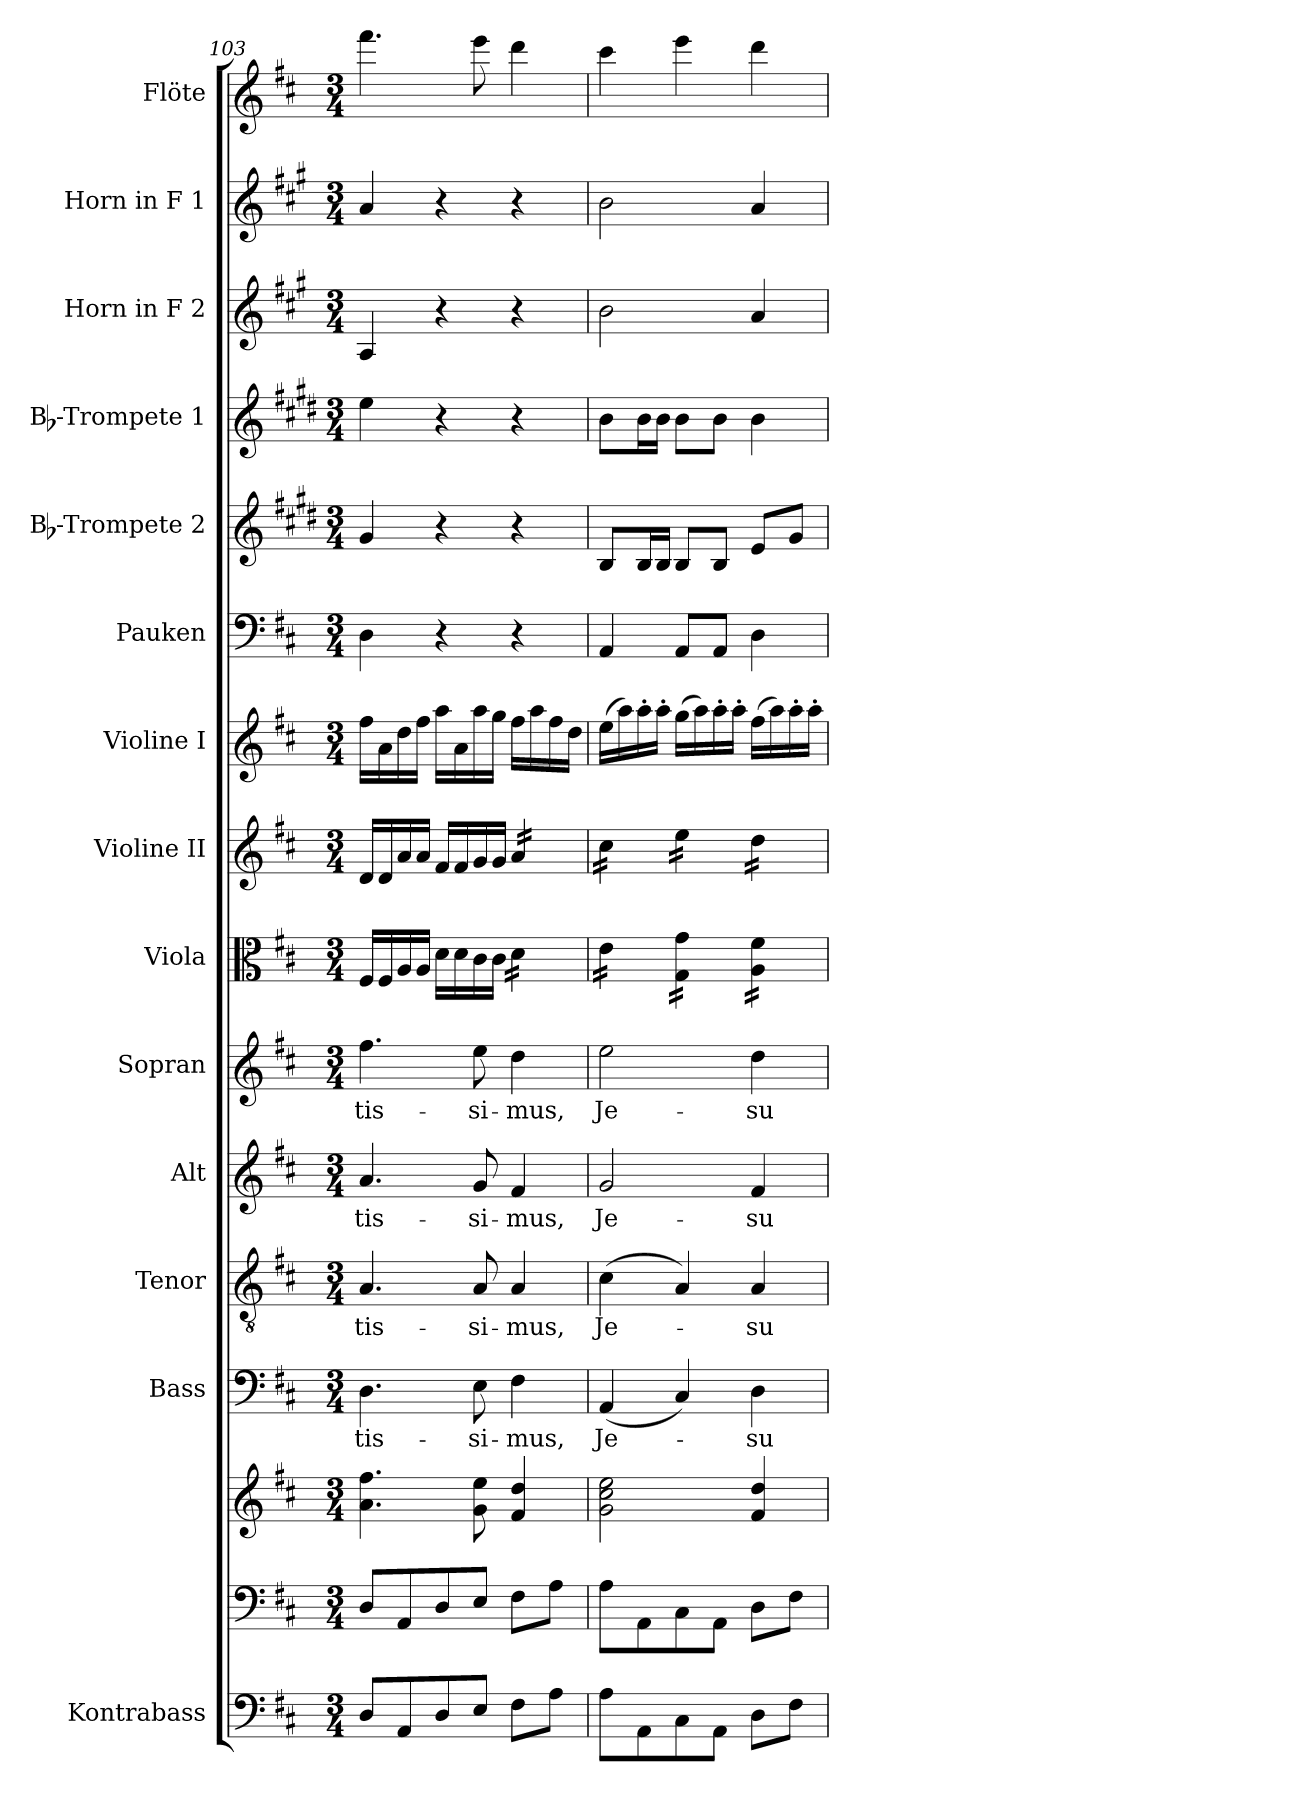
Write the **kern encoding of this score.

**kern	**kern	**kern	**kern	**text	**kern	**text	**kern	**text	**kern	**text	**kern	**kern	**kern	**kern	**kern	**kern	**kern	**kern	**kern
*part15	*part14	*part14	*part13	*part13	*part12	*part12	*part11	*part11	*part10	*part10	*part9	*part8	*part7	*part6	*part5	*part4	*part3	*part2	*part1
*staff16	*staff15	*staff14	*staff13	*staff13	*staff12	*staff12	*staff11	*staff11	*staff10	*staff10	*staff9	*staff8	*staff7	*staff6	*staff5	*staff4	*staff3	*staff2	*staff1
*I"Kontrabass	*	*	*I"Bass	*	*I"Tenor	*	*I"Alt	*	*I"Sopran	*	*I"Viola	*I"Violine II	*I"Violine I	*I"Pauken	*I"Bb-Trompete 2	*I"Bb-Trompete 1	*I"Horn in F 2	*I"Horn in F 1	*I"Flöte
*I'Kb.	*	*	*I'B.	*	*I'T.	*	*I'A.	*	*I'S.	*	*I'Vla.	*I'Vl. II	*I'Vl. I	*I'Pk.	*I'Bb Trp. 2	*I'Bb Trp. 1	*	*	*I'Fl.
*clefF4	*clefF4	*clefG2	*clefF4	*	*clefGv2	*	*clefG2	*	*clefG2	*	*clefC3	*clefG2	*clefG2	*clefF4	*clefG2	*clefG2	*clefG2	*clefG2	*clefG2
*ITrd7c12	*	*	*	*	*	*	*	*	*	*	*	*	*	*	*ITrd1c2	*ITrd1c2	*ITrd4c7	*ITrd4c7	*
*k[f#c#]	*k[f#c#]	*k[f#c#]	*k[f#c#]	*	*k[f#c#]	*	*k[f#c#]	*	*k[f#c#]	*	*k[f#c#]	*k[f#c#]	*k[f#c#]	*k[f#c#]	*k[f#c#]	*k[f#c#]	*k[f#c#]	*k[f#c#]	*k[f#c#]
*D:	*D:	*D:	*D:	*	*D:	*	*D:	*	*D:	*	*D:	*D:	*D:	*D:	*D:	*D:	*D:	*D:	*D:
*M3/4	*M3/4	*M3/4	*M3/4	*	*M3/4	*	*M3/4	*	*M3/4	*	*M3/4	*M3/4	*M3/4	*M3/4	*M3/4	*M3/4	*M3/4	*M3/4	*M3/4
=103	=103	=103	=103	=103	=103	=103	=103	=103	=103	=103	=103	=103	=103	=103	=103	=103	=103	=103	=103
!	!	!	!	!LO:LY:b	!	!LO:LY:b	!	!LO:LY:b	!	!LO:LY:b	!	!	!	!	!	!	!	!	!
8DD/L	8D/L	4.a\ 4.ff#\	4.D\	-tis-	4.A/	-tis-	4.a/	-tis-	4.ff#\	-tis-	16F#/LL	16d/LL	16ff#\LL	4D\	4f#/	4dd\	4D/	4d/	4.fff#\
.	.	.	.	.	.	.	.	.	.	.	16F#/	16d/	16a\	.	.	.	.	.	.
8AAA/	8AA/	.	.	.	.	.	.	.	.	.	16A/	16a/	16dd\	.	.	.	.	.	.
.	.	.	.	.	.	.	.	.	.	.	16A/JJ	16a/JJ	16ff#\JJ	.	.	.	.	.	.
8DD/	8D/	.	.	.	.	.	.	.	.	.	16d\LL	16f#/LL	16aa\LL	4r	4r	4r	4r	4r	.
.	.	.	.	.	.	.	.	.	.	.	16d\	16f#/	16a\	.	.	.	.	.	.
!	!	!	!	!LO:LY:b	!	!LO:LY:b	!	!LO:LY:b	!	!LO:LY:b	!	!	!	!	!	!	!	!	!
8EE/J	8E/J	8g\ 8ee\	8E\	-si-	8A/	-si-	8g/	-si-	8ee\	-si-	16c#\	16g/	16aa\	.	.	.	.	.	8eee\
.	.	.	.	.	.	.	.	.	.	.	16c#\JJ	16g/JJ	16gg\JJ	.	.	.	.	.	.
!	!	!	!	!LO:LY:b	!	!LO:LY:b	!	!LO:LY:b	!	!LO:LY:b	!	!	!	!	!	!	!	!	!
*	*	*	*	*	*	*	*	*	*	*	*tremolo	*	*	*	*	*	*	*	*
*	*	*	*	*	*	*	*	*	*	*	*	*tremolo	*	*	*	*	*	*	*
8FF#\L	8F#\L	4f#/ 4dd/	4F#\	-mus,	4A/	-mus,	4f#/	-mus,	4dd\	-mus,	16d\LL	16a/LL	16ff#\LL	4r	4r	4r	4r	4r	4ddd\
.	.	.	.	.	.	.	.	.	.	.	16d\	16a/	16aa\	.	.	.	.	.	.
8AA\J	8A\J	.	.	.	.	.	.	.	.	.	16d\	16a/	16ff#\	.	.	.	.	.	.
.	.	.	.	.	.	.	.	.	.	.	16d\JJ	16a/JJ	16dd\JJ	.	.	.	.	.	.
=104	=104	=104	=104	=104	=104	=104	=104	=104	=104	=104	=104	=104	=104	=104	=104	=104	=104	=104	=104
!	!	!	!	!LO:LY:b	!	!LO:LY:b	!	!LO:LY:b	!	!LO:LY:b	!	!	!	!	!	!	!	!	!
8AA\L	8A\L	2g\ 2cc#\ 2ee\	(<4AA/	Je-	(>4c#\	Je-	2g/	Je-	2ee\	Je-	16e\LL	16cc#\LL	(>16ee\LL	4AA/	8A/L	8a\L	2e\	2e\	4ccc#\
.	.	.	.	.	.	.	.	.	.	.	16e\	16cc#\	16aa\)	.	.	.	.	.	.
8AAA\	8AA\	.	.	.	.	.	.	.	.	.	16e\	16cc#\	16aa'>\	.	16A/L	16a\L	.	.	.
.	.	.	.	.	.	.	.	.	.	.	16e\JJ	16cc#\JJ	16aa'>\JJ	.	16A/JJ	16a\JJ	.	.	.
8CC#\	8C#\	.	4C#/)	.	4A/)	.	.	.	.	.	16G\ 16g\LL	16ee\LL	(>16gg\LL	8AA/L	8A/L	8a\L	.	.	4eee\
.	.	.	.	.	.	.	.	.	.	.	16G\ 16g\	16ee\	16aa\)	.	.	.	.	.	.
8AAA\J	8AA\J	.	.	.	.	.	.	.	.	.	16G\ 16g\	16ee\	16aa'>\	8AA/J	8A/J	8a\J	.	.	.
.	.	.	.	.	.	.	.	.	.	.	16G\ 16g\JJ	16ee\JJ	16aa'>\JJ	.	.	.	.	.	.
!	!	!	!	!LO:LY:b	!	!LO:LY:b	!	!LO:LY:b	!	!LO:LY:b	!	!	!	!	!	!	!	!	!
8DD\L	8D\L	4f#/ 4dd/	4D\	-su	4A/	-su	4f#/	-su	4dd\	-su	16A\ 16f#\LL	16dd\LL	(>16ff#\LL	4D\	8d/L	4a\	4d/	4d/	4ddd\
.	.	.	.	.	.	.	.	.	.	.	16A\ 16f#\	16dd\	16aa\)	.	.	.	.	.	.
8FF#\J	8F#\J	.	.	.	.	.	.	.	.	.	16A\ 16f#\	16dd\	16aa'>\	.	8f#/J	.	.	.	.
.	.	.	.	.	.	.	.	.	.	.	16A\ 16f#\JJ	16dd\JJ	16aa'>\JJ	.	.	.	.	.	.
*	*	*	*	*	*	*	*	*	*	*	*	*Xtremolo	*	*	*	*	*	*	*
*	*	*	*	*	*	*	*	*	*	*	*Xtremolo	*	*	*	*	*	*	*	*
=	=	=	=	=	=	=	=	=	=	=	=	=	=	=	=	=	=	=	=
*-	*-	*-	*-	*-	*-	*-	*-	*-	*-	*-	*-	*-	*-	*-	*-	*-	*-	*-	*-
